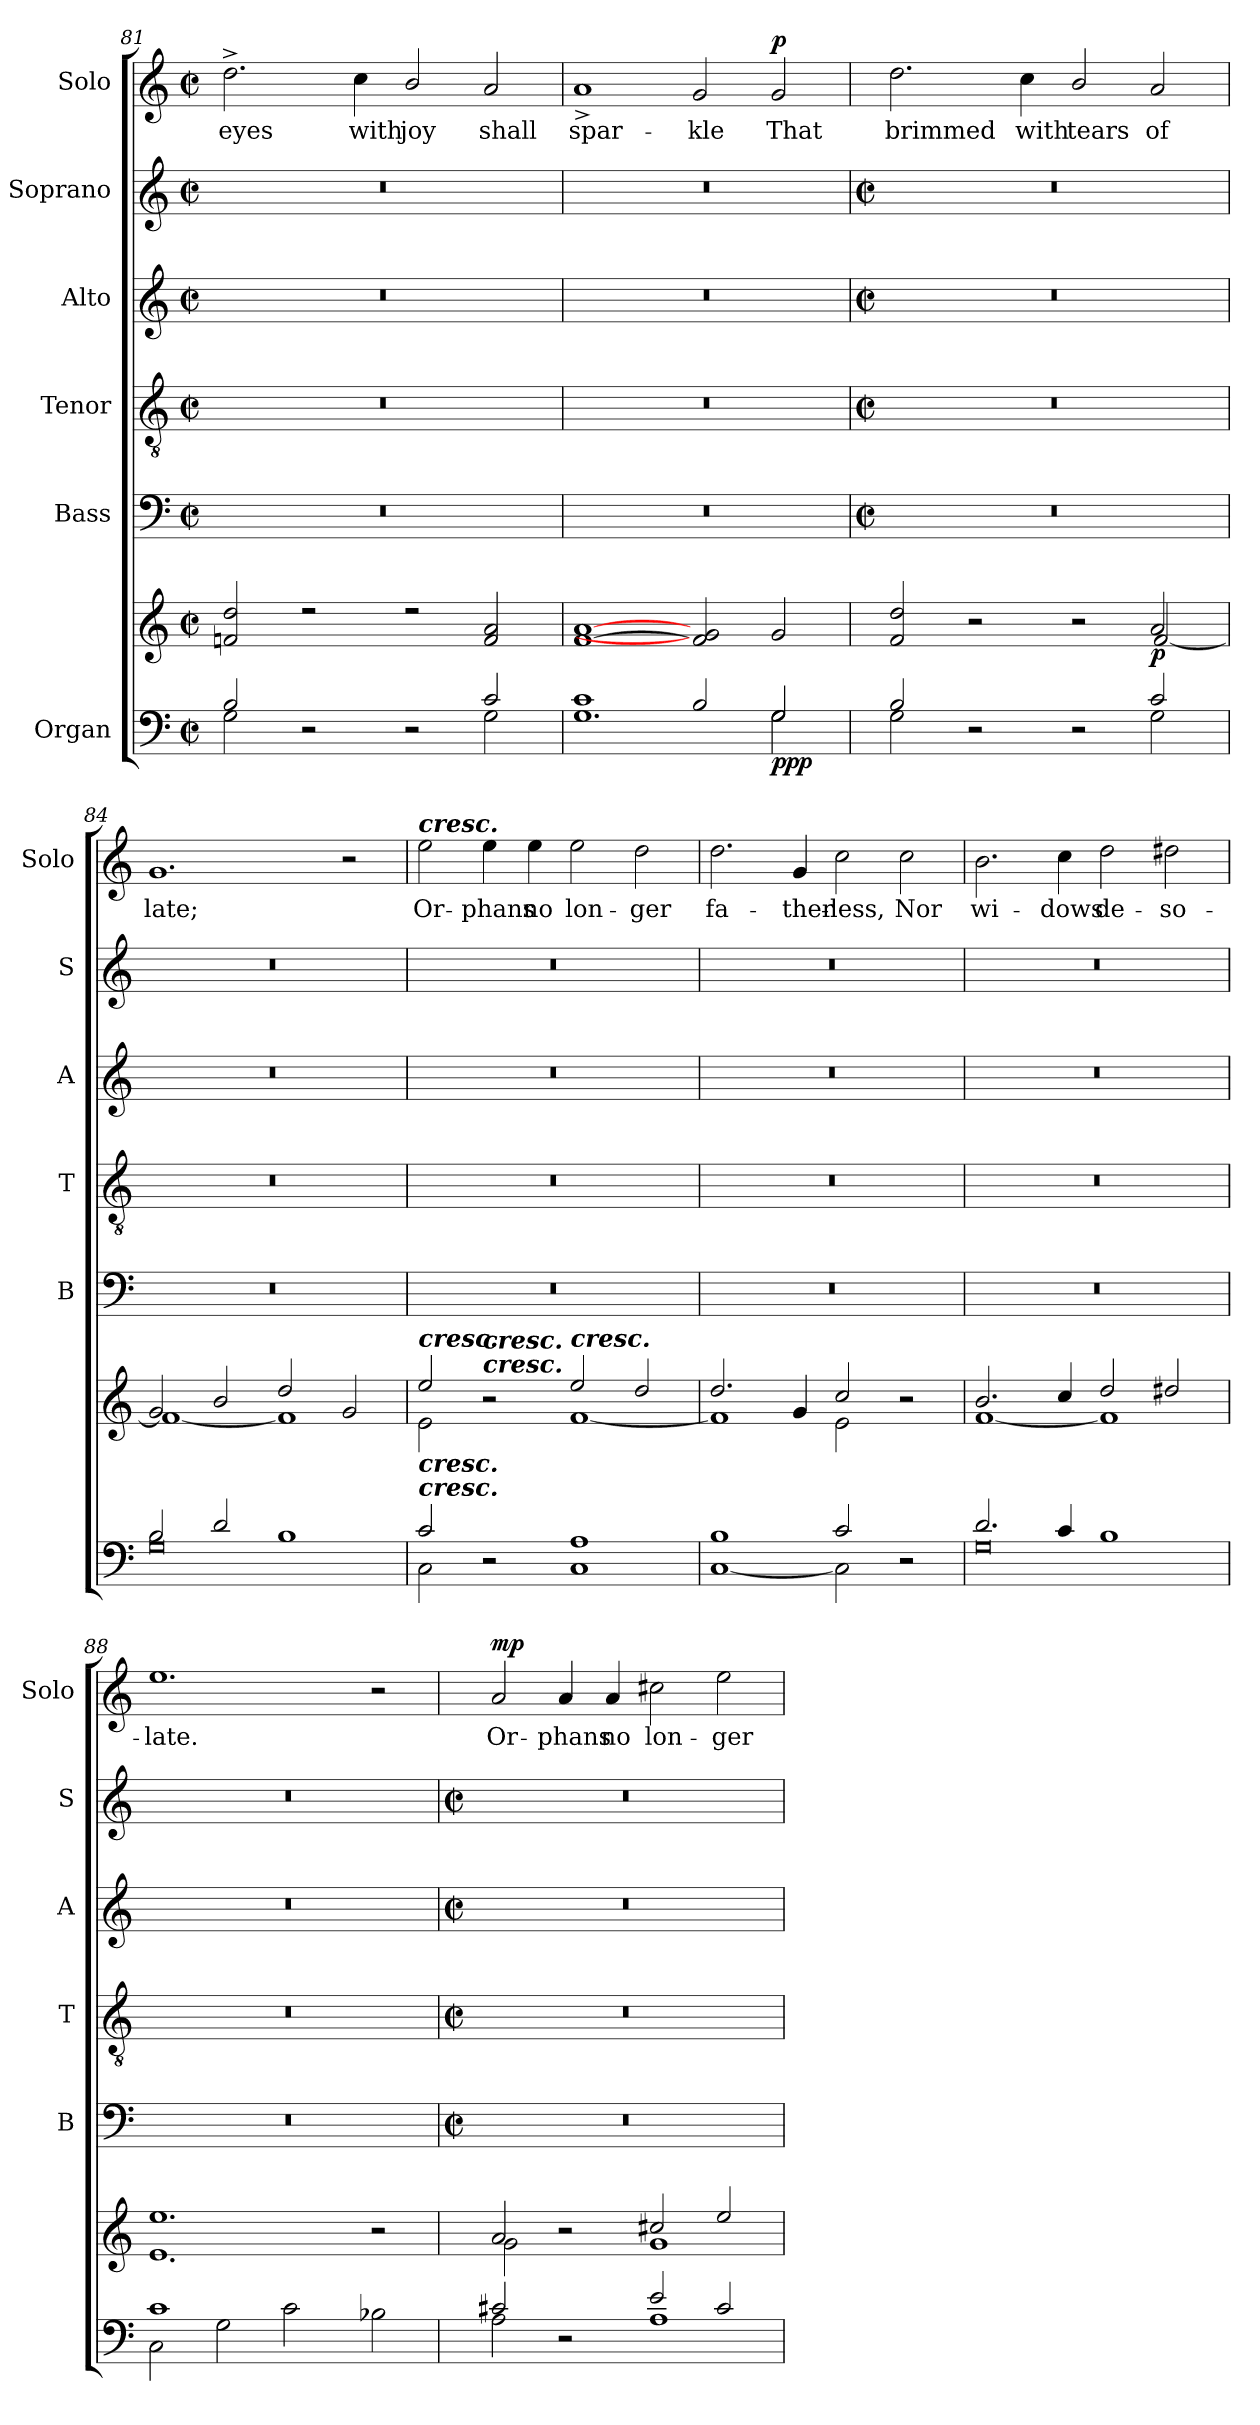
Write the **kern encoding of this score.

**kern	**kern	**dynam	**kern	**kern	**kern	**kern	**kern	**text	**dynam
*part6	*part6	*part6	*part5	*part4	*part3	*part2	*part1	*part1	*part1
*staff7	*staff6	*staff6/7	*staff5	*staff4	*staff3	*staff2	*staff1	*staff1	*staff1
*I"Organ	*	*	*I"Bass	*I"Tenor	*I"Alto	*I"Soprano	*I"Solo	*	*
*	*	*	*I'B	*I'T	*I'A	*I'S	*I'Solo	*	*
*clefF4	*clefG2	*	*clefF4	*clefGv2	*clefG2	*clefG2	*clefG2	*	*
*k[]	*k[]	*	*k[]	*k[]	*k[]	*k[]	*k[]	*	*
*C:	*C:	*	*C:	*C:	*C:	*C:	*C:	*	*
*M4/2	*M4/2	*	*M4/2	*M4/2	*M4/2	*M4/2	*M4/2	*	*
*met(c|)	*met(c|)	*	*met(c|)	*met(c|)	*met(c|)	*met(c|)	*met(c|)	*	*
=81	=81	=81	=81	=81	=81	=81	=81	=81	=81
*^	*^	*	*	*	*	*	*	*	*
!	!	!	!	!	!	!	!	!	!	!LO:LY:b	!
2B/	2G\	2fn/ 2dd/	0ryy	.	0r	0r	0r	0r	2.dd^	eyes	.
1ryy	2r	2r	.	.	.	.	.	.	.	.	.
!	!	!	!	!	!	!	!	!	!	!LO:LY:b	!
.	.	.	.	.	.	.	.	.	4cc	with	.
!	!	!	!	!	!	!	!	!	!	!LO:LY:b	!
.	2r	2r	.	.	.	.	.	.	2b/	joy	.
!	!	!	!	!	!	!	!	!	!	!LO:LY:b	!
2c/	2G\	2f/ 2a/	.	.	.	.	.	.	2a	shall	.
=82	=82	=82	=82	=82	=82	=82	=82	=82	=82	=82	=82
!	!	!	!	!	!	!	!	!	!	!LO:LY:b	!
1c/	1.G\	[1f/ [1a/	0ryy	.	0r	0r	0r	0r	1a^	spar-	.
!	!	!	!	!	!	!	!	!	!	!LO:LY:b	!
2B/	.	2f/] 2g/]	.	.	.	.	.	.	2g	-kle	.
!	!	!	!	!LO:DY:b=2	!	!	!	!	!	!LO:LY:b	!
!	!	!	!	!LO:DY:n=1:b=2	!	!	!	!	!	!	!
!	!	!	!	!LO:DY:n=2:b	!	!	!	!	!	!	!LO:DY:b
2G/	2G\	2g/	.	p p p	.	.	.	.	2g	That	p
!!LO:LB:g=z
=83	=83	=83	=83	=83	=83	=83	=83	=83	=83	=83	=83
*	*	*	*	*	*M4/2	*M4/2	*M4/2	*M4/2	*	*	*
*	*	*	*	*	*met(c|)	*met(c|)	*met(c|)	*met(c|)	*	*	*
!	!	!	!	!	!	!	!	!	!	!LO:LY:b	!
2B/	2G\	2f/ 2dd/	1.ryy	.	0r	0r	0r	0r	2.dd	brimmed	.
1ryy	2r	2r	.	.	.	.	.	.	.	.	.
!	!	!	!	!	!	!	!	!	!	!LO:LY:b	!
.	.	.	.	.	.	.	.	.	4cc	with	.
!	!	!	!	!	!	!	!	!	!	!LO:LY:b	!
.	2r	2r	.	.	.	.	.	.	2b/	tears	.
!	!	!	!	!LO:DY:b	!	!	!	!	!	!LO:LY:b	!
2c/	2G\	2a/	[2f/	p	.	.	.	.	2a	of	.
=84	=84	=84	=84	=84	=84	=84	=84	=84	=84	=84	=84
!	!	!	!	!	!	!	!	!	!	!LO:LY:b	!
2B/	0G\	2g/	1f\_	.	0r	0r	0r	0r	1.g	late;	.
2d/	.	2b/	.	.	.	.	.	.	.	.	.
1B/	.	2dd/	1f\]	.	.	.	.	.	.	.	.
.	.	2g/	.	.	.	.	.	.	2r	.	.
=85	=85	=85	=85	=85	=85	=85	=85	=85	=85	=85	=85
!	!	!	!	!	!	!	!	!	!LO:TX:a:Bi:t=cresc.	!	!
!	!	!LO:TX:a:Bi:t=cresc.	!	!	!	!	!	!	!	!	!
!LO:TX:a:Bi:t=cresc.	!	!	!	!	!	!	!	!	!	!	!
!LO:TX:a:Bi:t=cresc.	!	!	!	!	!	!	!	!	!	!	!
!	!	!	!	!	!	!	!	!	!	!LO:LY:b	!
2c/	2C\	2ee/	2e\	.	0r	0r	0r	0r	2ee	Or-	.
!	!	!LO:TX:a:Bi:t=cresc.	!	!	!	!	!	!	!	!	!
!	!	!LO:TX:a:Bi:t=cresc.	!	!	!	!	!	!	!	!	!
!	!	!	!	!	!	!	!	!	!	!LO:LY:b	!
2ryy	2r	2r	2ryy	.	.	.	.	.	4ee	-phans	.
!	!	!	!	!	!	!	!	!	!	!LO:LY:b	!
.	.	.	.	.	.	.	.	.	4ee	no	.
!	!	!LO:TX:a:Bi:t=cresc.	!	!	!	!	!	!	!	!	!
!	!	!	!	!	!	!	!	!	!	!LO:LY:b	!
1A/	1C\	2ee/	[1f\	.	.	.	.	.	2ee	lon-	.
!	!	!	!	!	!	!	!	!	!	!LO:LY:b	!
.	.	2dd/	.	.	.	.	.	.	2dd	-ger	.
=86	=86	=86	=86	=86	=86	=86	=86	=86	=86	=86	=86
!	!	!	!	!	!	!	!	!	!	!LO:LY:b	!
1B/	[1C\	2.dd/	1f\]	.	0r	0r	0r	0r	2.dd	fa-	.
!	!	!	!	!	!	!	!	!	!	!LO:LY:b	!
.	.	4g/	.	.	.	.	.	.	4g	-ther-	.
!	!	!	!	!	!	!	!	!	!	!LO:LY:b	!
2c/	2C\]	2cc/	2e\	.	.	.	.	.	2cc	-less,	.
!	!	!	!	!	!	!	!	!	!	!LO:LY:b	!
2ryy	2r	2r	2ryy	.	.	.	.	.	2cc	Nor	.
=87	=87	=87	=87	=87	=87	=87	=87	=87	=87	=87	=87
!	!	!	!	!	!	!	!	!	!	!LO:LY:b	!
2.d/	0G\	2.b/	[1f\	.	0r	0r	0r	0r	2.b	wi-	.
!	!	!	!	!	!	!	!	!	!	!LO:LY:b	!
4c/	.	4cc/	.	.	.	.	.	.	4cc	-dows	.
!	!	!	!	!	!	!	!	!	!	!LO:LY:b	!
1B/	.	2dd/	1f\]	.	.	.	.	.	2dd	de-	.
!	!	!	!	!	!	!	!	!	!	!LO:LY:b	!
.	.	2dd#X/	.	.	.	.	.	.	2dd#X	-so-	.
=88	=88	=88	=88	=88	=88	=88	=88	=88	=88	=88	=88
!	!	!	!	!	!	!	!	!	!	!LO:LY:b	!
1c/	2C\	1.ee/	1.e\	.	0r	0r	0r	0r	1.ee	-late.	.
.	2G\	.	.	.	.	.	.	.	.	.	.
4ryy	2c\	.	.	.	.	.	.	.	.	.	.
2.ryy	.	.	.	.	.	.	.	.	.	.	.
.	2B-X\	2r	2ryy	.	.	.	.	.	2r	.	.
!!LO:LB:g=z
=89	=89	=89	=89	=89	=89	=89	=89	=89	=89	=89	=89
*	*	*	*	*	*M4/2	*M4/2	*M4/2	*M4/2	*	*	*
*	*	*	*	*	*met(c|)	*met(c|)	*met(c|)	*met(c|)	*	*	*
!	!	!	!	!LO:DY:b=2	!	!	!	!	!	!LO:LY:b	!
!	!	!	!	!LO:DY:n=1:b=2	!	!	!	!	!	!	!
!	!	!	!	!LO:DY:n=2:b	!	!	!	!	!	!	!
!	!	!	!	!LO:DY:n=3:b	!	!	!	!	!	!	!LO:DY:b
2c#X/	2A\	2a/	2g\	mp mp mp mp	0r	0r	0r	0r	2a	Or-	mp
!	!	!	!	!	!	!	!	!	!	!LO:LY:b	!
2ryy	2r	2r	2ryy	.	.	.	.	.	4a	-phans	.
!	!	!	!	!	!	!	!	!	!	!LO:LY:b	!
.	.	.	.	.	.	.	.	.	4a	no	.
!	!	!	!	!	!	!	!	!	!	!LO:LY:b	!
2e/	1A\	2cc#X/	1g\	.	.	.	.	.	2cc#X	lon-	.
!	!	!	!	!	!	!	!	!	!	!LO:LY:b	!
2c#/	.	2ee/	.	.	.	.	.	.	2ee	-ger	.
*v	*v	*	*	*	*	*	*	*	*	*	*
*	*v	*v	*	*	*	*	*	*	*	*
=	=	=	=	=	=	=	=	=	=
*-	*-	*-	*-	*-	*-	*-	*-	*-	*-
